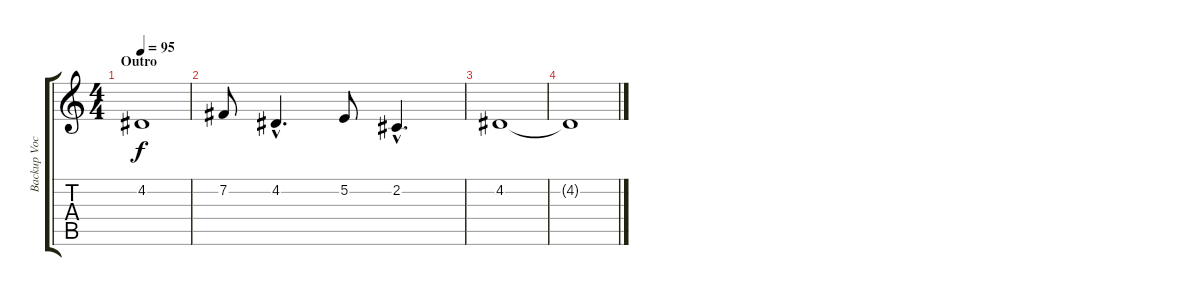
\track ("Backup Vocals 2" "Backup Voc") {instrument baritonesax}
\staff {score tabs}
\tuning (E4 B3 G3 D3 A2 E2) {hide}
\ts (4 4)
\section ("" "Outro")
\tempo 95
\clef g2
\ks c
4.2.1{dy f} |
7.2.8 4.2{hac}.4{d} 5.2.8 2.2{hac}.4{d} |
4.2.1 |
4.2{t}.1
